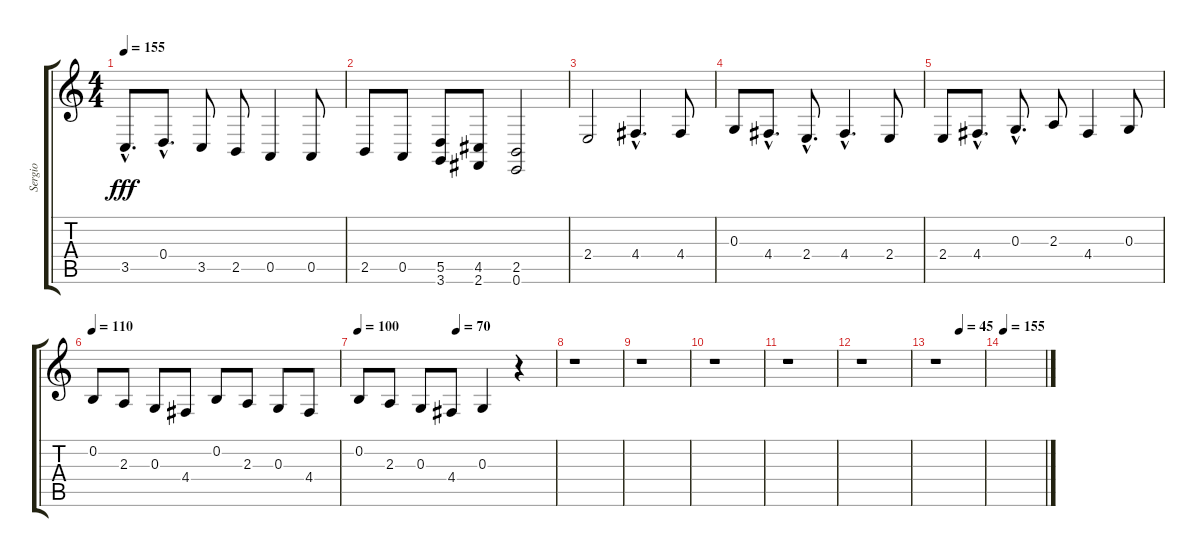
\track ("Sergio" "Sergio") {instrument choiraahs}
\staff {score tabs}
\tuning (E4 B3 G3 D3 A2 E2) {hide}
\ts (4 4)
\tempo 155
\clef g2
\ks c
3.5{hac}.8{d dy fff} 0.4{hac}.8{d} 3.5.8 2.5.8 0.5.4 0.5.8 |
2.5.8 0.5.8 (5.5 3.6).8 (4.5 2.6).8 (2.5 0.6).2 |
2.4.2 4.4{hac}.4{d} 4.4.8 |
0.3.8 4.4{hac}.8{d} 2.4{hac}.8{d} 4.4{hac}.4{d} 2.4.8 |
2.4.8 4.4{hac}.8{d} 0.3{hac}.8{d} 2.3.8 4.4.4 0.3.8 |
\tempo 110
0.2.8 2.3.8 0.3.8 4.4.8 0.2.8 2.3.8 0.3.8 4.4.8 |
\tempo 100
\tempo (70 0.5)
0.2.8 2.3.8 0.3.8 4.4.8 0.3.4 r.4 |
r.1 |
r.1 |
r.1 |
r.1 |
r.1 |
\tempo (45 0.5)
r.1 |
\tempo 155
